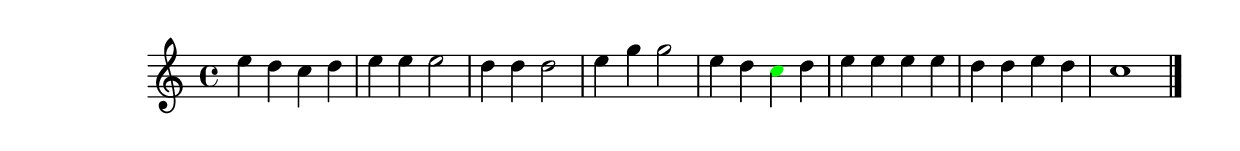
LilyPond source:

\version "2.18.2"
\language "english"

\header {
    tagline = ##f
}

\layout {}

\paper {}

\score {
    \new Score
    <<
        \new Staff
        {
            {   % measure
                \time 4/4
                \tweak color #black
                e''4
                \tweak color #black
                d''4
                \tweak color #black
                c''4
                \tweak color #black
                d''4
            }   % measure
            {   % measure
                \tweak color #black
                e''4
                \tweak color #black
                e''4
                \tweak color #black
                e''2
            }   % measure
            {   % measure
                \tweak color #black
                d''4
                \tweak color #black
                d''4
                \tweak color #black
                d''2
            }   % measure
            {   % measure
                \tweak color #black
                e''4
                \tweak color #black
                g''4
                \tweak color #black
                g''2
            }   % measure
            {   % measure
                \tweak color #black
                e''4
                \tweak color #black
                d''4
                \tweak color #green
                c''4
                d''4
            }   % measure
            {   % measure
                e''4
                e''4
                e''4
                e''4
            }   % measure
            {   % measure
                d''4
                d''4
                e''4
                d''4
            }   % measure
            {   % measure
                c''1
                \bar "|." %! SCORE1
            }   % measure
        }
    >>
}